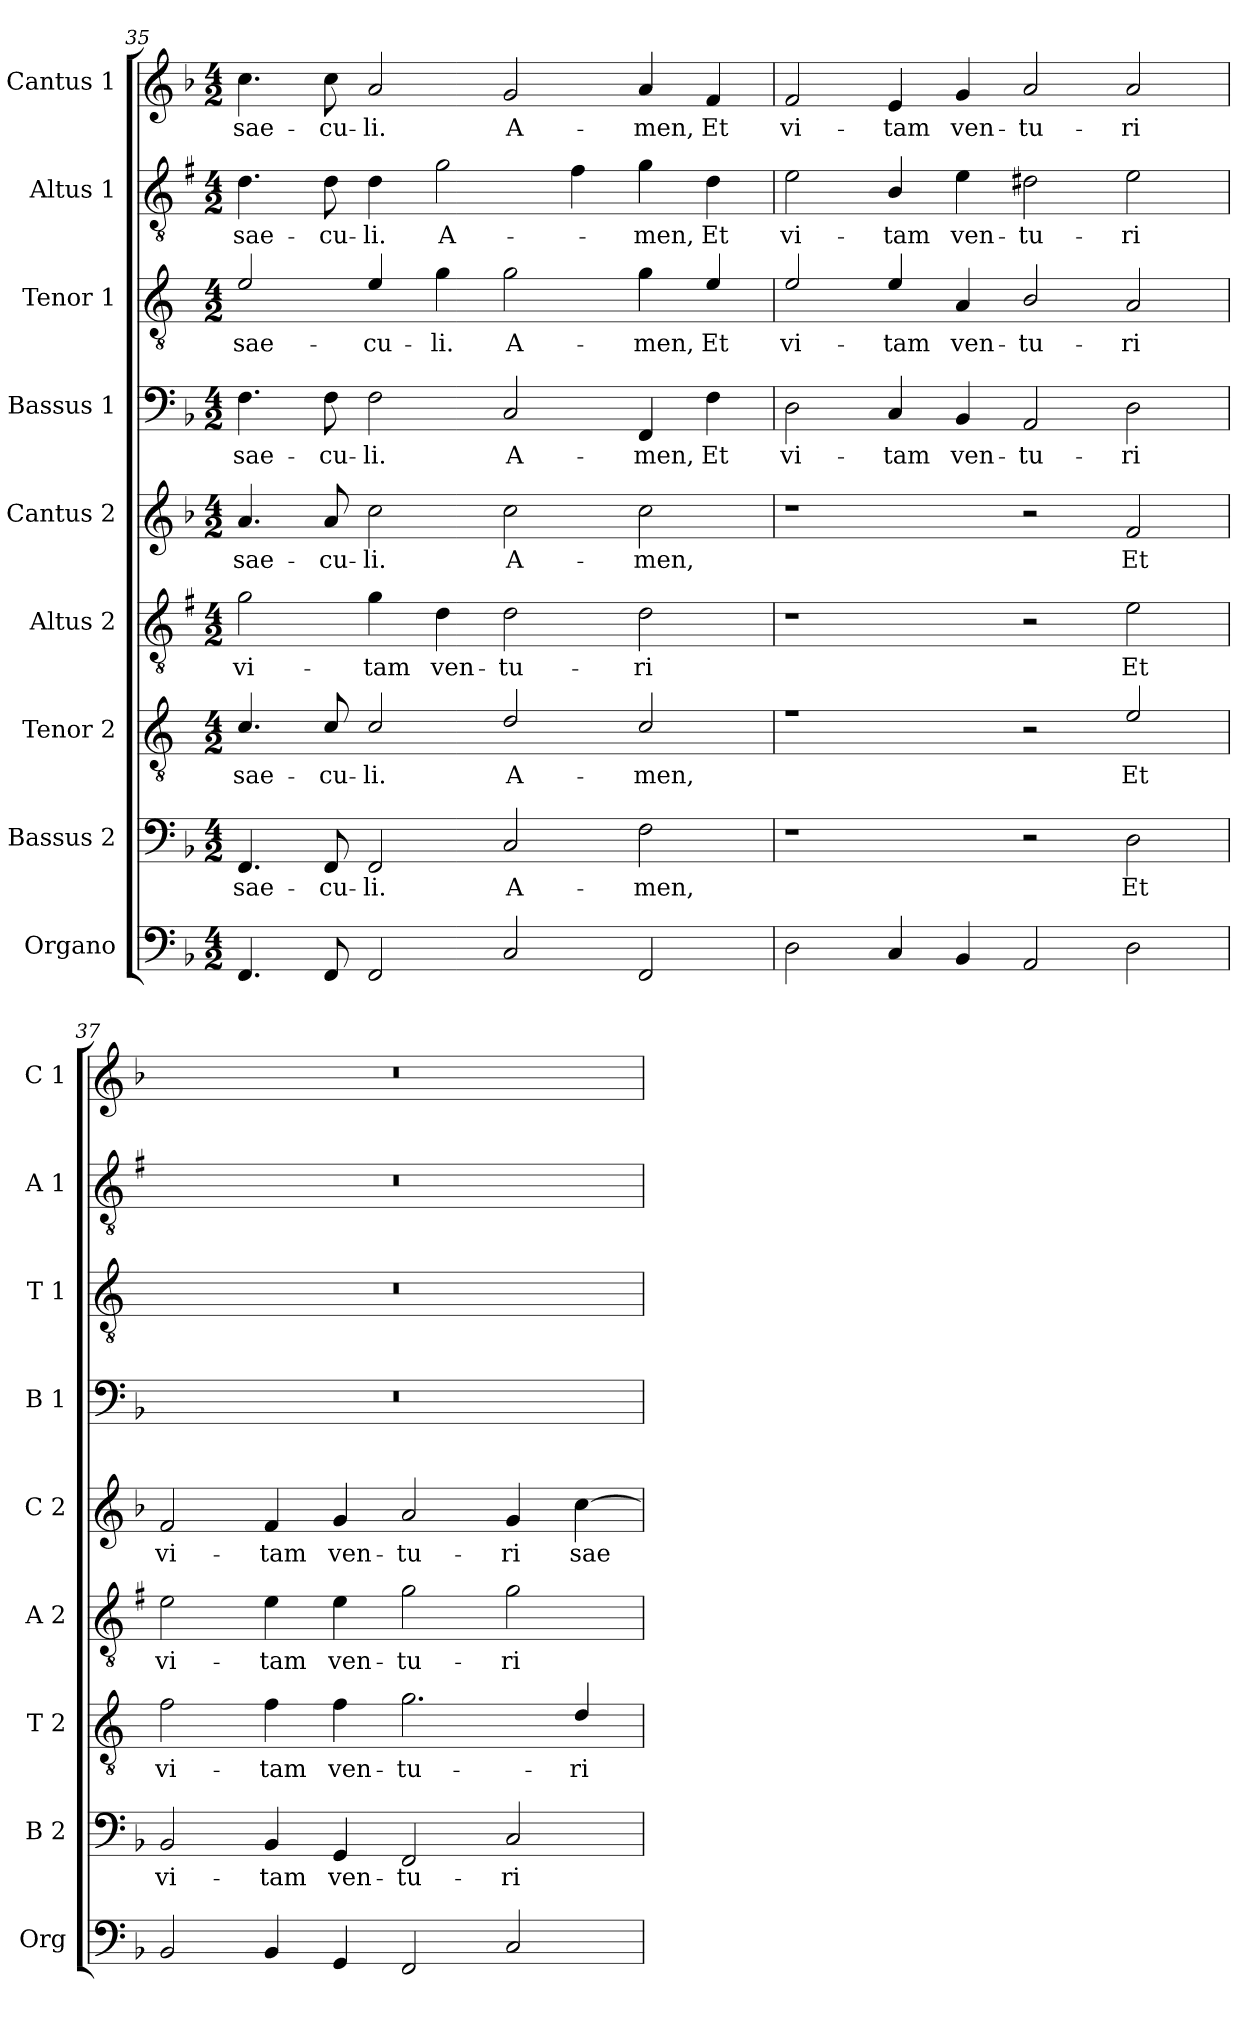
**kern	**kern	**text	**kern	**text	**kern	**text	**kern	**text	**kern	**text	**kern	**text	**kern	**text	**kern	**text
*part9	*part8	*part8	*part7	*part7	*part6	*part6	*part5	*part5	*part4	*part4	*part3	*part3	*part2	*part2	*part1	*part1
*staff9	*staff8	*staff8	*staff7	*staff7	*staff6	*staff6	*staff5	*staff5	*staff4	*staff4	*staff3	*staff3	*staff2	*staff2	*staff1	*staff1
*I"Organo	*I"Bassus 2	*	*I"Tenor 2	*	*I"Altus 2	*	*I"Cantus 2	*	*I"Bassus 1	*	*I"Tenor 1	*	*I"Altus 1	*	*I"Cantus 1	*
*I'Org	*I'B 2	*	*I'T 2	*	*I'A 2	*	*I'C 2	*	*I'B 1	*	*I'T 1	*	*I'A 1	*	*I'C 1	*
*clefF4	*clefF4	*	*clefGv2	*	*clefGv2	*	*clefG2	*	*clefF4	*	*clefGv2	*	*clefGv2	*	*clefG2	*
*	*	*	*ITrd4c7	*	*ITrd1c2	*	*	*	*	*	*ITrd4c7	*	*ITrd1c2	*	*	*
*k[b-]	*k[b-]	*	*k[b-]	*	*k[b-]	*	*k[b-]	*	*k[b-]	*	*k[b-]	*	*k[b-]	*	*k[b-]	*
*F:	*F:	*	*F:	*	*F:	*	*F:	*	*F:	*	*F:	*	*F:	*	*F:	*
*M4/2	*M4/2	*	*M4/2	*	*M4/2	*	*M4/2	*	*M4/2	*	*M4/2	*	*M4/2	*	*M4/2	*
=35	=35	=35	=35	=35	=35	=35	=35	=35	=35	=35	=35	=35	=35	=35	=35	=35
!	!	!LO:LY:b	!	!LO:LY:b	!	!LO:LY:b	!	!LO:LY:b	!	!LO:LY:b	!	!LO:LY:b	!	!LO:LY:b	!	!LO:LY:b
4.FF/	4.FF/	sae-	4.F/	sae-	2f\	vi-	4.a/	sae-	4.F\	sae-	2A/	sae-	4.c\	sae-	4.cc\	sae-
!	!	!LO:LY:b	!	!LO:LY:b	!	!	!	!LO:LY:b	!	!LO:LY:b	!	!	!	!LO:LY:b	!	!LO:LY:b
8FF/	8FF/	-cu-	8F/	-cu-	.	.	8a/	-cu-	8F\	-cu-	.	.	8c\	-cu-	8cc\	-cu-
!	!	!LO:LY:b	!	!LO:LY:b	!	!LO:LY:b	!	!LO:LY:b	!	!LO:LY:b	!	!LO:LY:b	!	!LO:LY:b	!	!LO:LY:b
2FF/	2FF/	-li.	2F/	-li.	4f\	-tam	2cc\	-li.	2F\	-li.	4A/	-cu-	4c\	-li.	2a/	-li.
!	!	!	!	!	!	!LO:LY:b	!	!	!	!	!	!LO:LY:b	!	!LO:LY:b	!	!
.	.	.	.	.	4c\	ven-	.	.	.	.	4c\	-li.	2f\	A-	.	.
!	!	!LO:LY:b	!	!LO:LY:b	!	!LO:LY:b	!	!LO:LY:b	!	!LO:LY:b	!	!LO:LY:b	!	!	!	!LO:LY:b
2C/	2C/	A-	2G/	A-	2c\	-tu-	2cc\	A-	2C/	A-	2c\	A-	.	.	2g/	A-
.	.	.	.	.	.	.	.	.	.	.	.	.	4e\	.	.	.
!	!	!LO:LY:b	!	!LO:LY:b	!	!LO:LY:b	!	!LO:LY:b	!	!LO:LY:b	!	!LO:LY:b	!	!LO:LY:b	!	!LO:LY:b
2FF/	2F\	-men,	2F/	-men,	2c\	-ri	2cc\	-men,	4FF/	-men,	4c\	-men,	4f\	-men,	4a/	-men,
!	!	!	!	!	!	!	!	!	!	!LO:LY:b	!	!LO:LY:b	!	!LO:LY:b	!	!LO:LY:b
.	.	.	.	.	.	.	.	.	4F\	Et	4A/	Et	4c\	Et	4f/	Et
=36	=36	=36	=36	=36	=36	=36	=36	=36	=36	=36	=36	=36	=36	=36	=36	=36
!	!	!	!	!	!	!	!	!	!	!LO:LY:b	!	!LO:LY:b	!	!LO:LY:b	!	!LO:LY:b
2D\	1r	.	1rf	.	1r	.	1r	.	2D\	vi-	2A/	vi-	2d\	vi-	2f/	vi-
!	!	!	!	!	!	!	!	!	!	!LO:LY:b	!	!LO:LY:b	!	!LO:LY:b	!	!LO:LY:b
4C/	.	.	.	.	.	.	.	.	4C/	-tam	4A/	-tam	4A/	-tam	4e/	-tam
!	!	!	!	!	!	!	!	!	!	!LO:LY:b	!	!LO:LY:b	!	!LO:LY:b	!	!LO:LY:b
4BB-/	.	.	.	.	.	.	.	.	4BB-/	ven-	4D/	ven-	4d\	ven-	4g/	ven-
!	!	!	!	!	!	!	!	!	!	!LO:LY:b	!	!LO:LY:b	!	!LO:LY:b	!	!LO:LY:b
2AA/	2r	.	2r	.	2r	.	2r	.	2AA/	-tu-	2E/	-tu-	2c#X\	-tu-	2a/	-tu-
!	!	!LO:LY:b	!	!LO:LY:b	!	!LO:LY:b	!	!LO:LY:b	!	!LO:LY:b	!	!LO:LY:b	!	!LO:LY:b	!	!LO:LY:b
2D\	2D\	Et	2A/	Et	2d\	Et	2f/	Et	2D\	-ri	2D/	-ri	2d\	-ri	2a/	-ri
=37	=37	=37	=37	=37	=37	=37	=37	=37	=37	=37	=37	=37	=37	=37	=37	=37
!	!	!LO:LY:b	!	!LO:LY:b	!	!LO:LY:b	!	!LO:LY:b	!	!	!	!	!	!	!	!
2BB-/	2BB-/	vi-	2B-\	vi-	2d\	vi-	2f/	vi-	0r	.	0r	.	0r	.	0r	.
!	!	!LO:LY:b	!	!LO:LY:b	!	!LO:LY:b	!	!LO:LY:b	!	!	!	!	!	!	!	!
4BB-/	4BB-/	-tam	4B-\	-tam	4d\	-tam	4f/	-tam	.	.	.	.	.	.	.	.
!	!	!LO:LY:b	!	!LO:LY:b	!	!LO:LY:b	!	!LO:LY:b	!	!	!	!	!	!	!	!
4GG/	4GG/	ven-	4B-\	ven-	4d\	ven-	4g/	ven-	.	.	.	.	.	.	.	.
!	!	!LO:LY:b	!	!LO:LY:b	!	!LO:LY:b	!	!LO:LY:b	!	!	!	!	!	!	!	!
2FF/	2FF/	-tu-	2.c\	-tu-	2f\	-tu-	2a/	-tu-	.	.	.	.	.	.	.	.
!	!	!LO:LY:b	!	!	!	!LO:LY:b	!	!LO:LY:b	!	!	!	!	!	!	!	!
2C/	2C/	-ri	.	.	2f\	-ri	4g/	-ri	.	.	.	.	.	.	.	.
!	!	!	!	!LO:LY:b	!	!	!	!LO:LY:b	!	!	!	!	!	!	!	!
.	.	.	4G/	-ri	.	.	[4cc\	sae-	.	.	.	.	.	.	.	.
=	=	=	=	=	=	=	=	=	=	=	=	=	=	=	=	=
*-	*-	*-	*-	*-	*-	*-	*-	*-	*-	*-	*-	*-	*-	*-	*-	*-
